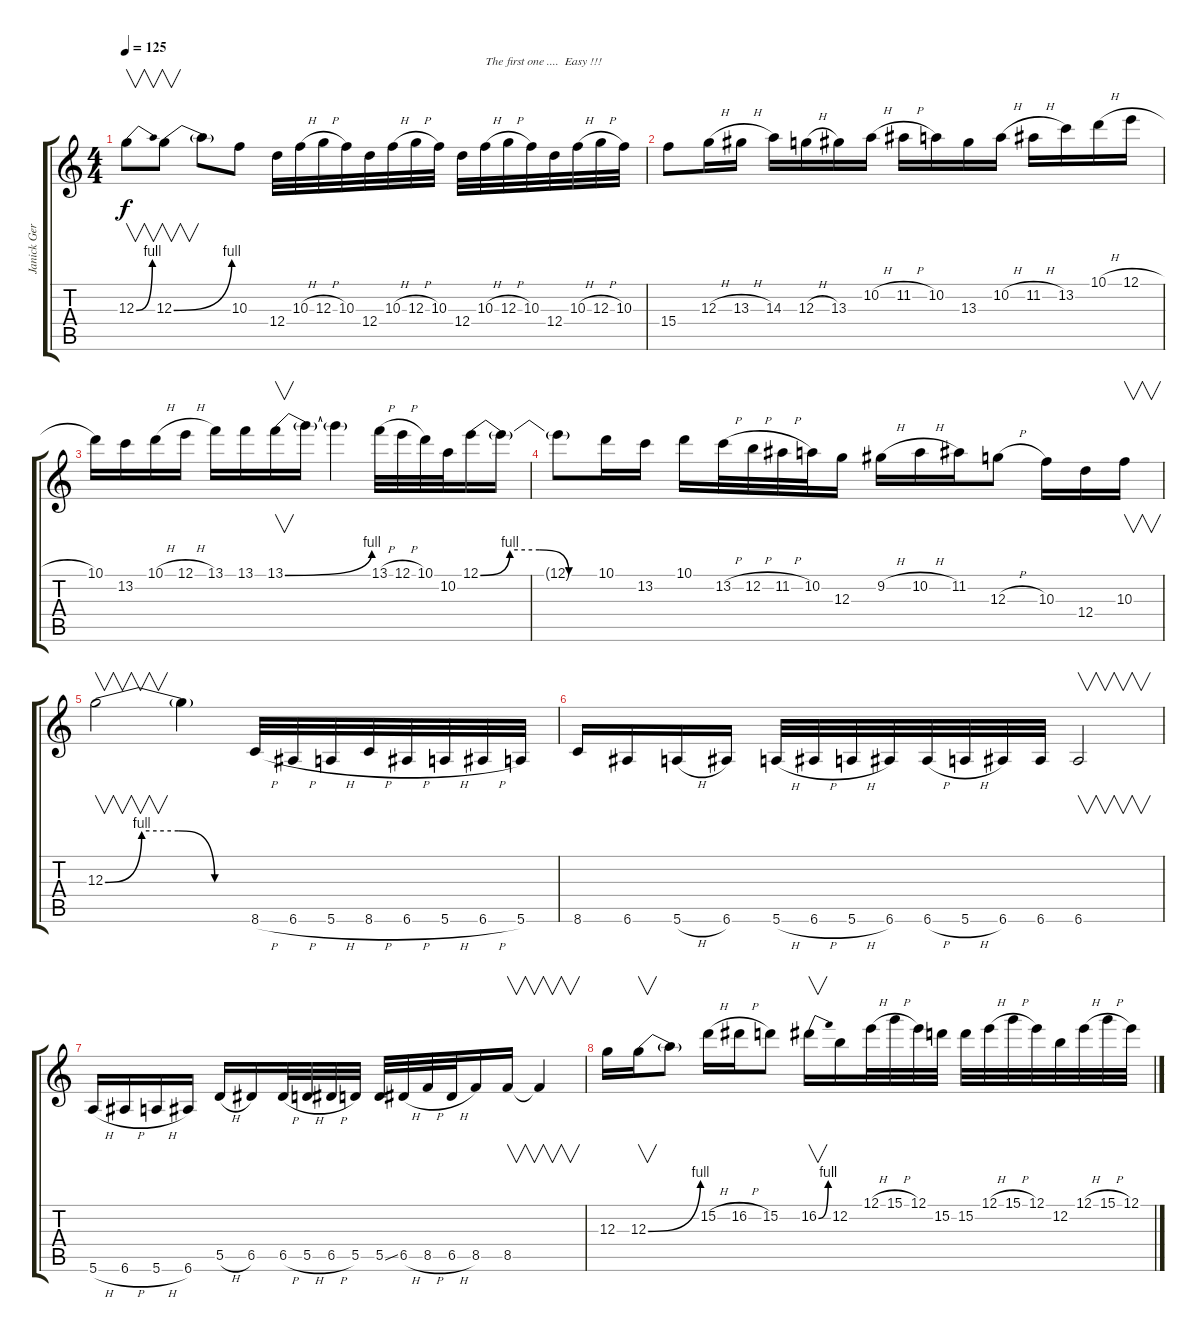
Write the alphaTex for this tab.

\track ("Janick Gers" "Janick Ger") {instrument distortionguitar}
\staff {score tabs}
\tuning (E4 B3 G3 D3 A2 E2) {hide}
\ts (4 4)
\tempo 125
\clef g2
\ks c
12.3{be (bend 0 0 60 4)}.8{v txt "" dy f instrument distortionguitar} 12.3{be (bend 0 0 60 4)}.8{v} 12.3{t}.8 10.3.8 12.4.32 10.3{h}.32 12.3{h}.32 10.3.32 12.4.32 10.3{h}.32 12.3{h}.32 10.3.32 12.4.32 10.3{h}.32{txt "The first one ....  Easy !!!"} 12.3{h}.32 10.3.32 12.4.32 10.3{h}.32 12.3{h}.32 10.3.32 |
15.4.8 12.3{h}.16 13.3{h}.16 14.3.16 12.3{h}.16 13.3.16 10.2{h}.16 11.2{h}.16 10.2.16 13.3.16 10.2{h}.16 11.2{h}.16 13.2.16 10.1{h}.16 12.1{h}.16 |
10.1.16 13.2.16 10.1{h}.16 12.1{h}.16 13.1.16 13.1.16 13.1{be (bend 0 0 60 4)}.16{v} 13.1{t}.16 13.1{t}.4 13.1{h}.32 12.1{h}.32 10.1.32 10.2.32 12.1{be (custom 0 0 15 4 30 4 45 0 60 0)}.16 12.1{t}.16 |
12.1{t}.8 10.1.16 13.2.16 10.1.16 13.2{h}.32 12.2{h}.32 11.2{h}.32 10.2.32 12.3.16 9.2{h}.16 10.2{h}.16 11.2.16 12.3{h}.8 10.3.16 12.4.16 10.3.16{v} |
12.3{be (custom 0 0 15 4 30 4 45 0 60 0)}.2{v} 12.3{t}.4 8.6{h}.32 6.6{h}.32 5.6{h}.32 8.6{h}.32 6.6{h}.32 5.6{h}.32 6.6{h}.32 5.6.32 |
8.6.16 6.6.16 5.6{h}.16 6.6.16 5.6{h}.32 6.6{h}.32 5.6{h}.32 6.6.32 6.6{h}.32 5.6{h}.32 6.6.32 6.6.32 6.6.2{v} |
5.6{h}.16 6.6{h}.16 5.6{h}.16 6.6.16 5.5{h}.16 6.5.16 6.5{h}.32 5.5{h}.32 6.5{h}.32 5.5.32 5.5{ss}.32 6.5{h}.32 8.5{h}.32 6.5{h}.32 8.5.16 8.5.16{v} 8.5{t}.4{v} |
12.3.16 12.3{be (bend 0 0 60 4)}.16{v} 12.3{t}.8 15.2{h}.16 16.2{h}.16 15.2.8 16.2{be (bend 0 0 60 4)}.16{v} 12.2.16 12.1{h}.32 15.1{h}.32 12.1.32 15.2.32 15.2.32 12.1{h}.32 15.1{h}.32 12.1.32 12.2.32 12.1{h}.32 15.1{h}.32 12.1.32
